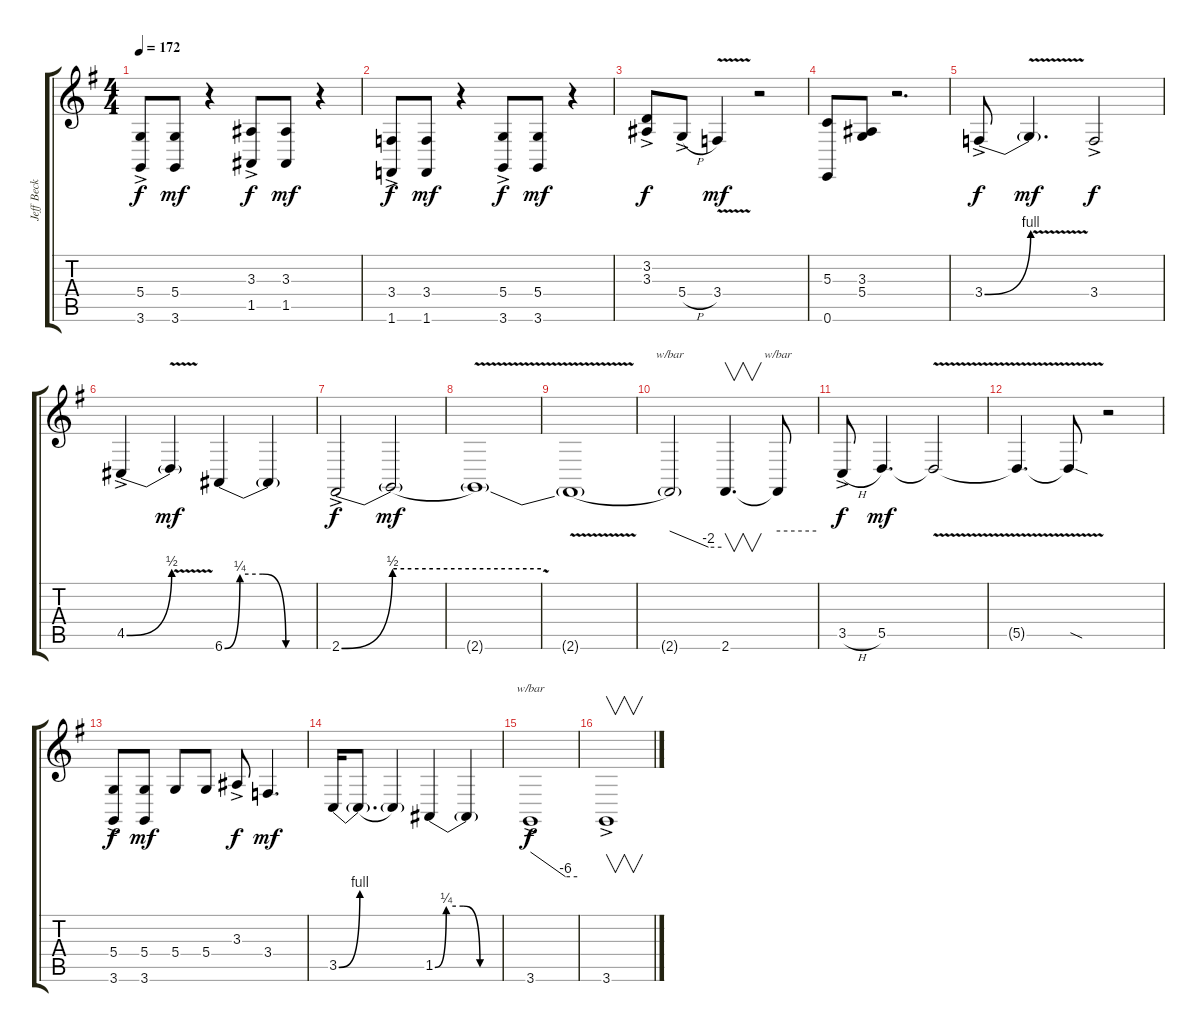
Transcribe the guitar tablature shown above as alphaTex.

\track ("Jeff Beck Overdub" "Jeff Beck ") {instrument cello}
\staff {score tabs}
\tuning (E4 B3 G3 D3 A2 E2) {hide}
\ts (4 4)
\tempo 172
\clef g2
\ks g
(5.4{ac} 3.6{ac}).8{dy f} (5.4 3.6).8{dy mf} r.4 (3.3{ac} 1.5{ac}).8{dy f} (3.3 1.5).8{dy mf} r.4 |
(3.4{ac} 1.6{ac}).8{dy f} (3.4 1.6).8{dy mf} r.4 (5.4{ac} 3.6{ac}).8{dy f} (5.4 3.6).8{dy mf} r.4 |
(3.2{ac} 3.3{ac}).8{dy f} 5.4{h ac}.8 3.4{v}.4{dy mf} r.2 |
(5.3 0.6).8 (3.3 5.4).8 r.2{d} |
3.4{be (bend 0 0 60 4) ac}.8{dy f} 3.4{v t}.4{d dy mf} 3.4{ac}.2{dy f} |
4.5{be (bend 0 0 60 2) ac}.4 4.5{v t}.4{dy mf} 6.6{be (custom 0 0 10 1 25 1 40 0 60 0)}.4 6.6{t}.4 |
2.6{be (bend 0 0 60 2) ac}.2{dy f} 2.6{be (hold 0 2 60 2) t}.2{dy mf} |
2.6{v t}.1 |
2.6{be (hold 40 0 60 0) t}.1 |
2.6{t}.2{tbe (custom default 0 0 45 -8 60 -8)} 2.6.4{v d} 2.6{t}.8{tbe (hold default 0 0 60 0)} |
3.5{h ac}.8{dy f} 5.5.4{d dy mf} 5.5{v t}.2 |
5.5{v t}.4{d} 5.5{sod t}.8 r.2 |
(5.4{ac} 3.6{ac}).8{dy f} (5.4 3.6).8{dy mf} 5.4.8 5.4.8 3.3{ac}.8{dy f} 3.4.4{d dy mf} |
3.5{be (bend 0 0 60 4)}.16 3.5{be (hold 40 0 60 0) t}.8{d} 3.5{t}.4 1.5{be (custom 0 0 10 1 25 1 40 0 60 0)}.4 1.5{t}.4 |
3.6{ac}.1{tbe (custom default 0 0 45 -24 60 -24) dy f} |
3.6{ac}.1{v}
